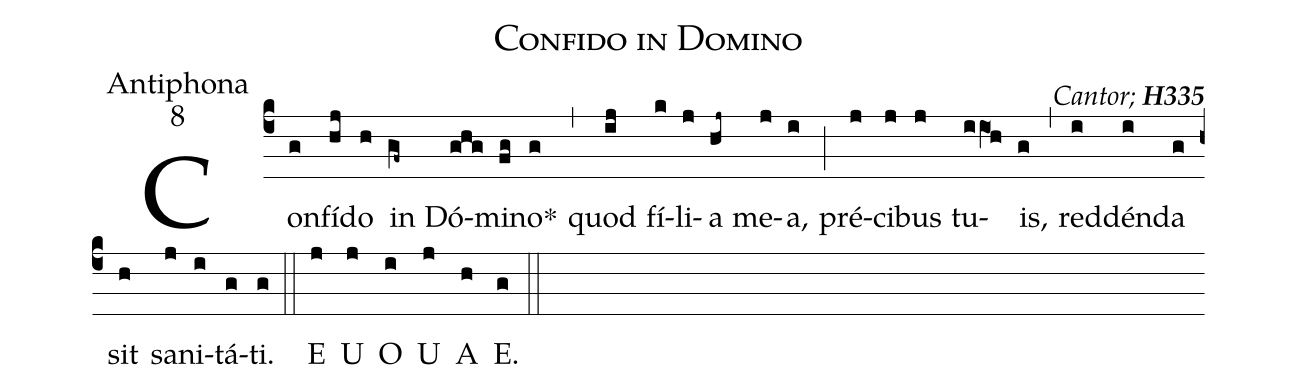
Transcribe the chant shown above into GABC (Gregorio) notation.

name:Confido in Domino;
office-part:Antiphona;
mode:8;
commentary:{\itshape\mdseries Cantor;\/} {\bfseries H335};
%%
(c4) Con(g)fí(hj)do(h) in(gf~) Dó(ghg)mi(fg)no<sp>*</sp>(g) (,)
quod(ij) fí(k)li(j)a(hj~) me(j)a,(i) (;)
pré(j)ci(j)bus(j) tu(iiO1h)is,(g) (,)
red(i)dén(i)da(g) sit(h) sa(j)ni(i)tá(g)ti.(g)  (::)
<eu>  E(j) U(j) O(i) U(j) A(h) E.(g) </eu> (::)
